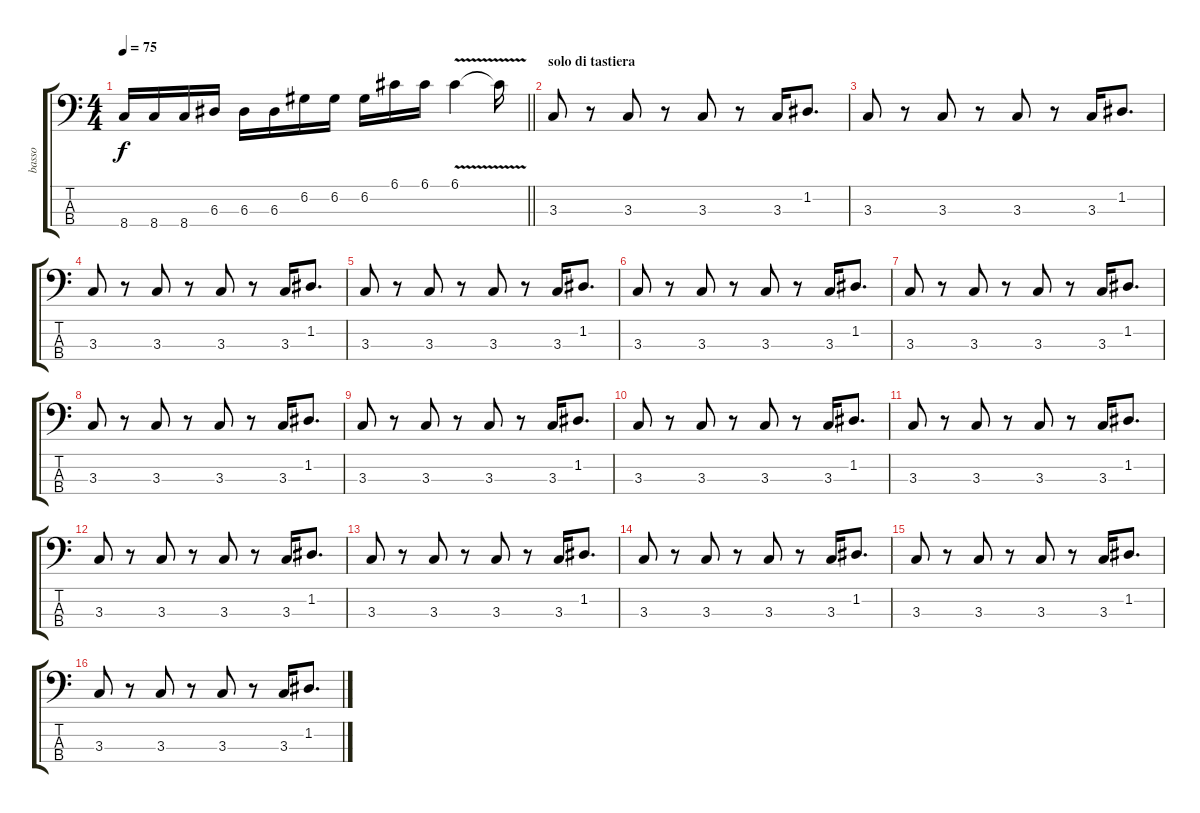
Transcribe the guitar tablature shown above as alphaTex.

\track ("basso" "basso") {instrument electricbassfinger}
\staff {score tabs}
\tuning (G2 D2 A1 E1) {hide}
\ts (4 4)
\tempo 75
\clef f4
\barLineRight lightlight
\ks c
8.4.16{dy f} 8.4.16 8.4.16 6.3.16 6.3.16 6.3.16 6.2.16 6.2.16 6.2.16 6.1.16 6.1.16 6.1{v}.4 6.1{t}.16 |
\section ("" "solo di tastiera")
3.3.8 r.8 3.3.8 r.8 3.3.8 r.8 3.3.16 1.2.8{d} |
3.3.8 r.8 3.3.8 r.8 3.3.8 r.8 3.3.16 1.2.8{d} |
3.3.8 r.8 3.3.8 r.8 3.3.8 r.8 3.3.16 1.2.8{d} |
3.3.8 r.8 3.3.8 r.8 3.3.8 r.8 3.3.16 1.2.8{d} |
3.3.8 r.8 3.3.8 r.8 3.3.8 r.8 3.3.16 1.2.8{d} |
3.3.8 r.8 3.3.8 r.8 3.3.8 r.8 3.3.16 1.2.8{d} |
3.3.8 r.8 3.3.8 r.8 3.3.8 r.8 3.3.16 1.2.8{d} |
3.3.8 r.8 3.3.8 r.8 3.3.8 r.8 3.3.16 1.2.8{d} |
3.3.8 r.8 3.3.8 r.8 3.3.8 r.8 3.3.16 1.2.8{d} |
3.3.8 r.8 3.3.8 r.8 3.3.8 r.8 3.3.16 1.2.8{d} |
3.3.8 r.8 3.3.8 r.8 3.3.8 r.8 3.3.16 1.2.8{d} |
3.3.8 r.8 3.3.8 r.8 3.3.8 r.8 3.3.16 1.2.8{d} |
3.3.8 r.8 3.3.8 r.8 3.3.8 r.8 3.3.16 1.2.8{d} |
3.3.8 r.8 3.3.8 r.8 3.3.8 r.8 3.3.16 1.2.8{d} |
3.3.8 r.8 3.3.8 r.8 3.3.8 r.8 3.3.16 1.2.8{d}
